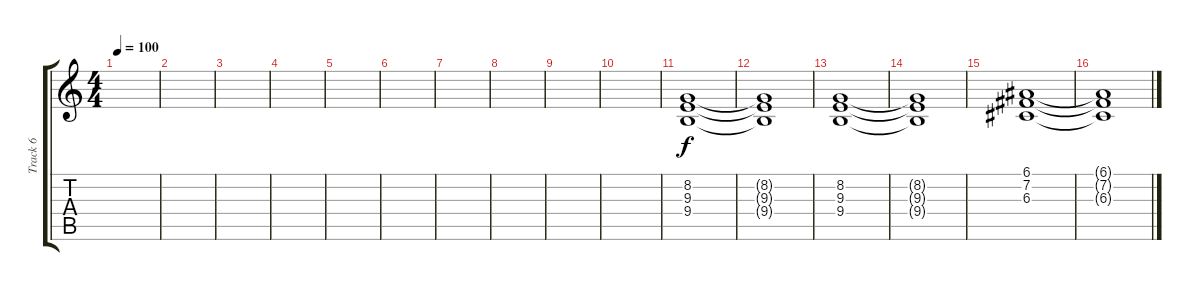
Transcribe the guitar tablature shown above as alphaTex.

\track ("Track 6" "Track 6") {instrument choiraahs}
\staff {score tabs}
\tuning (E4 B3 G3 D3 A2 E2) {hide}
\ts (4 4)
\tempo 100
\clef g2
\ks c
|
|
|
|
|
|
|
|
|
|
(8.2 9.3 9.4).1 |
(8.2{t} 9.3{t} 9.4{t}).1 |
(8.2 9.3 9.4).1 |
(8.2{t} 9.3{t} 9.4{t}).1 |
(6.1 7.2 6.3).1 |
(6.1{t} 7.2{t} 6.3{t}).1
